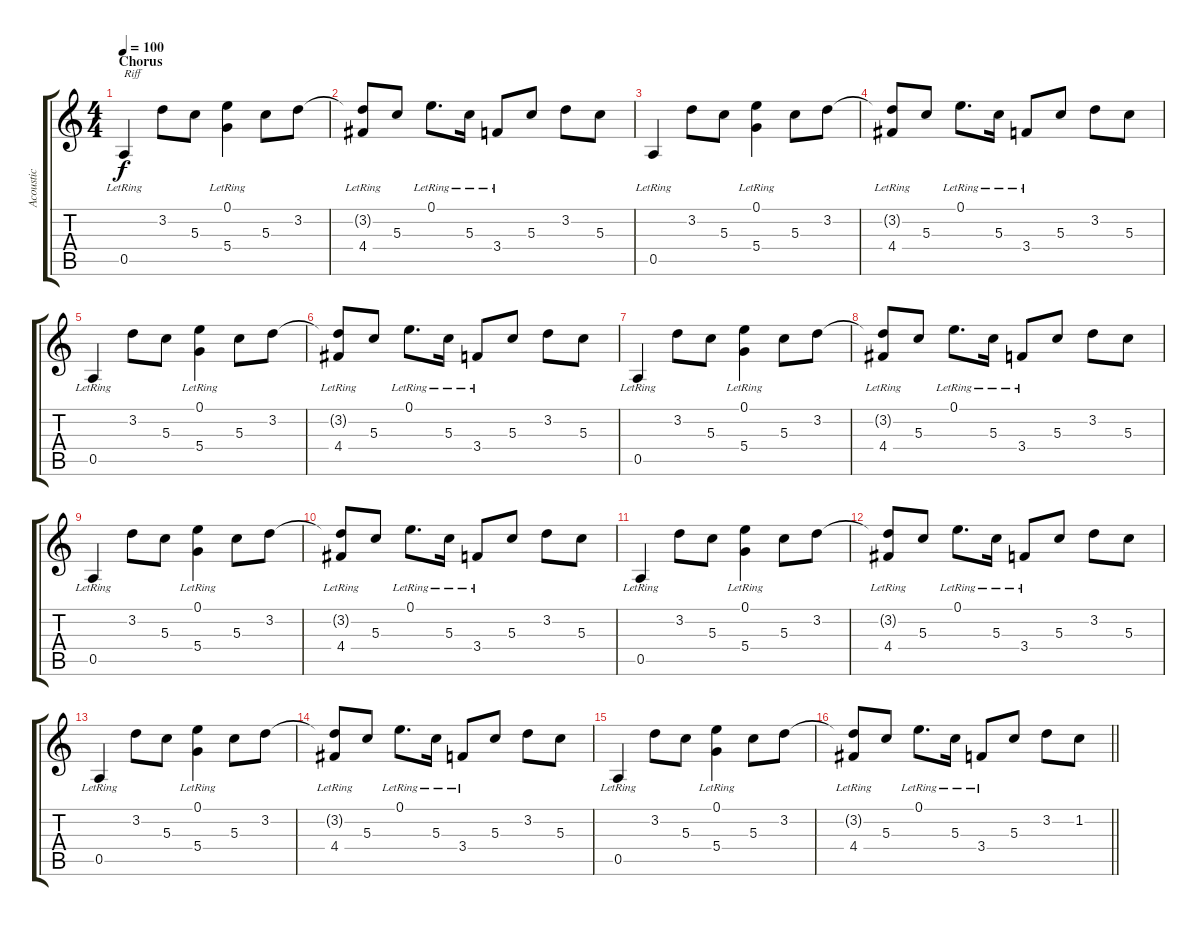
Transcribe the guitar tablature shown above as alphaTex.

\track ("Acoustic" "Acoustic") {instrument acousticguitarsteel}
\staff {score tabs}
\tuning (E4 B3 G3 D3 A2 E2) {hide}
\ts (4 4)
\section ("" "Chorus")
\tempo 100
\clef g2
\ks c
0.5{lr}.4{txt "Riff" dy f} 3.2.8 5.3.8 (0.1{lr} 5.4).4 5.3.8 3.2.8 |
(3.2{t} 4.4{lr}).8 5.3.8 0.1{lr}.8{d} 5.3{lr}.16 3.4{lr}.8 5.3.8 3.2.8 5.3.8 |
0.5{lr}.4 3.2.8 5.3.8 (0.1{lr} 5.4).4 5.3.8 3.2.8 |
(3.2{t} 4.4{lr}).8 5.3.8 0.1{lr}.8{d} 5.3{lr}.16 3.4{lr}.8 5.3.8 3.2.8 5.3.8 |
0.5{lr}.4 3.2.8 5.3.8 (0.1{lr} 5.4).4 5.3.8 3.2.8 |
(3.2{t} 4.4{lr}).8 5.3.8 0.1{lr}.8{d} 5.3{lr}.16 3.4{lr}.8 5.3.8 3.2.8 5.3.8 |
0.5{lr}.4 3.2.8 5.3.8 (0.1{lr} 5.4).4 5.3.8 3.2.8 |
(3.2{t} 4.4{lr}).8 5.3.8 0.1{lr}.8{d} 5.3{lr}.16 3.4{lr}.8 5.3.8 3.2.8 5.3.8 |
0.5{lr}.4 3.2.8 5.3.8 (0.1{lr} 5.4).4 5.3.8 3.2.8 |
(3.2{t} 4.4{lr}).8 5.3.8 0.1{lr}.8{d} 5.3{lr}.16 3.4{lr}.8 5.3.8 3.2.8 5.3.8 |
0.5{lr}.4 3.2.8 5.3.8 (0.1{lr} 5.4).4 5.3.8 3.2.8 |
(3.2{t} 4.4{lr}).8 5.3.8 0.1{lr}.8{d} 5.3{lr}.16 3.4{lr}.8 5.3.8 3.2.8 5.3.8 |
0.5{lr}.4 3.2.8 5.3.8 (0.1{lr} 5.4).4 5.3.8 3.2.8 |
(3.2{t} 4.4{lr}).8 5.3.8 0.1{lr}.8{d} 5.3{lr}.16 3.4{lr}.8 5.3.8 3.2.8 5.3.8 |
0.5{lr}.4 3.2.8 5.3.8 (0.1{lr} 5.4).4 5.3.8 3.2.8 |
\barLineRight lightlight
(3.2{t} 4.4{lr}).8 5.3.8 0.1{lr}.8{d} 5.3{lr}.16 3.4{lr}.8 5.3.8 3.2.8 1.2.8
